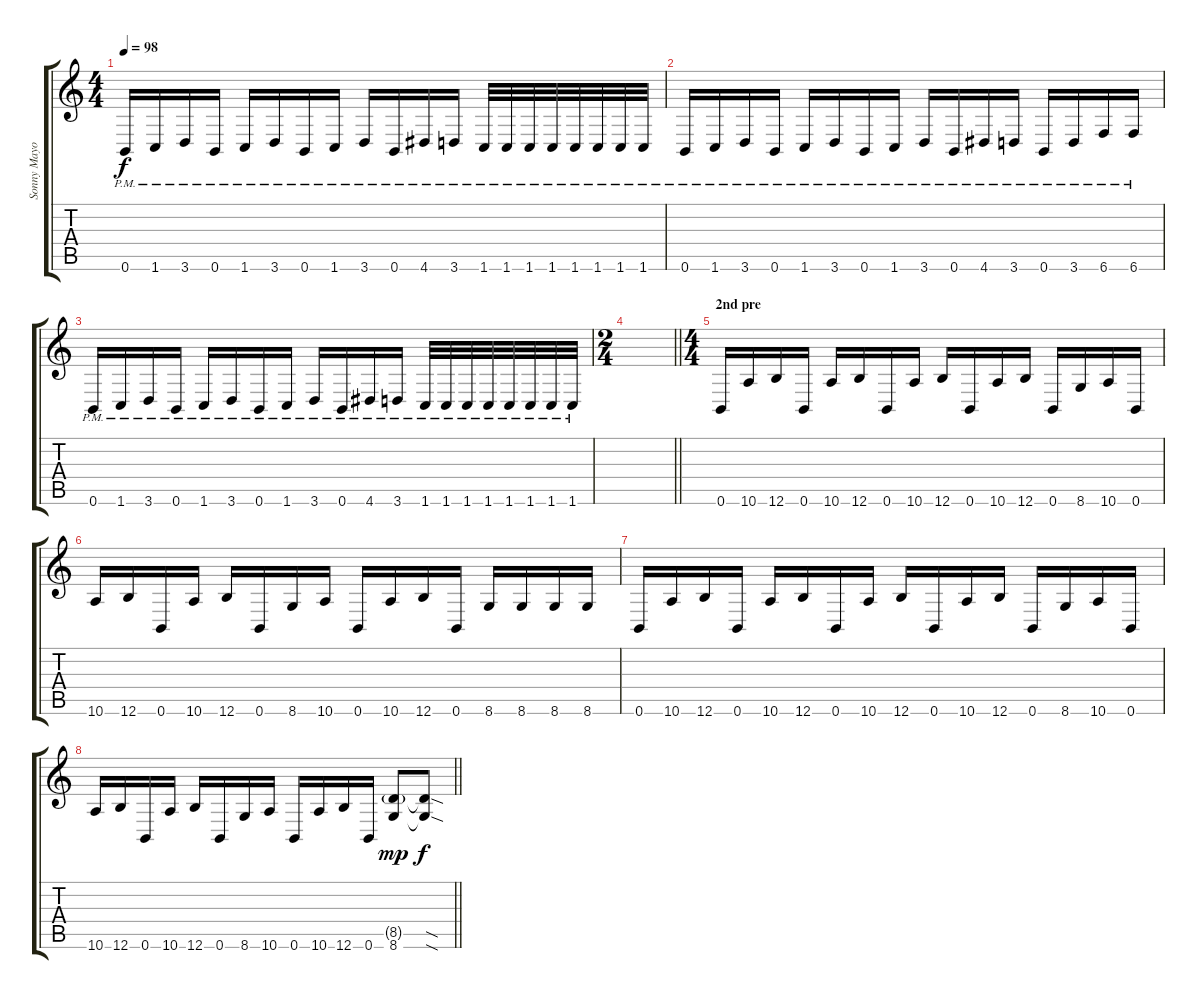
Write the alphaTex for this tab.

\track ("Sonny Mayo/Clint Lowery" "Sonny Mayo") {instrument distortionguitar}
\staff {score tabs}
\tuning (Db4 Ab3 E3 B2 Gb2 B1) {hide}
\ts (4 4)
\tempo 98
\clef g2
\ks c
0.6{pm}.16{dy f} 1.6{pm}.16 3.6{pm}.16 0.6{pm}.16 1.6{pm}.16 3.6{pm}.16 0.6{pm}.16 1.6{pm}.16 3.6{pm}.16 0.6{pm}.16 4.6{pm}.16 3.6{pm}.16 1.6{pm}.32 1.6{pm}.32 1.6{pm}.32 1.6{pm}.32 1.6{pm}.32 1.6{pm}.32 1.6{pm}.32 1.6{pm}.32 |
0.6{pm}.16 1.6{pm}.16 3.6{pm}.16 0.6{pm}.16 1.6{pm}.16 3.6{pm}.16 0.6{pm}.16 1.6{pm}.16 3.6{pm}.16 0.6{pm}.16 4.6{pm}.16 3.6{pm}.16 0.6{pm}.16 3.6{pm}.16 6.6{pm}.16 6.6{pm}.16 |
0.6{pm}.16 1.6{pm}.16 3.6{pm}.16 0.6{pm}.16 1.6{pm}.16 3.6{pm}.16 0.6{pm}.16 1.6{pm}.16 3.6{pm}.16 0.6{pm}.16 4.6{pm}.16 3.6{pm}.16 1.6{pm}.32 1.6{pm}.32 1.6{pm}.32 1.6{pm}.32 1.6{pm}.32 1.6{pm}.32 1.6{pm}.32 1.6{pm}.32 |
\ts (2 4)
\barLineRight lightlight
|
\ts (4 4)
\section ("" "2nd pre")
0.6.16 10.6.16 12.6.16 0.6.16 10.6.16 12.6.16 0.6.16 10.6.16 12.6.16 0.6.16 10.6.16 12.6.16 0.6.16 8.6.16 10.6.16 0.6.16 |
10.6.16 12.6.16 0.6.16 10.6.16 12.6.16 0.6.16 8.6.16 10.6.16 0.6.16 10.6.16 12.6.16 0.6.16 8.6.16 8.6.16 8.6.16 8.6.16 |
0.6.16 10.6.16 12.6.16 0.6.16 10.6.16 12.6.16 0.6.16 10.6.16 12.6.16 0.6.16 10.6.16 12.6.16 0.6.16 8.6.16 10.6.16 0.6.16 |
\barLineRight lightlight
10.6.16 12.6.16 0.6.16 10.6.16 12.6.16 0.6.16 8.6.16 10.6.16 0.6.16 10.6.16 12.6.16 0.6.16 (8.5{g} 8.6).8{dy mp} (8.5{sod t} 8.6{sod t}).8{dy f}
